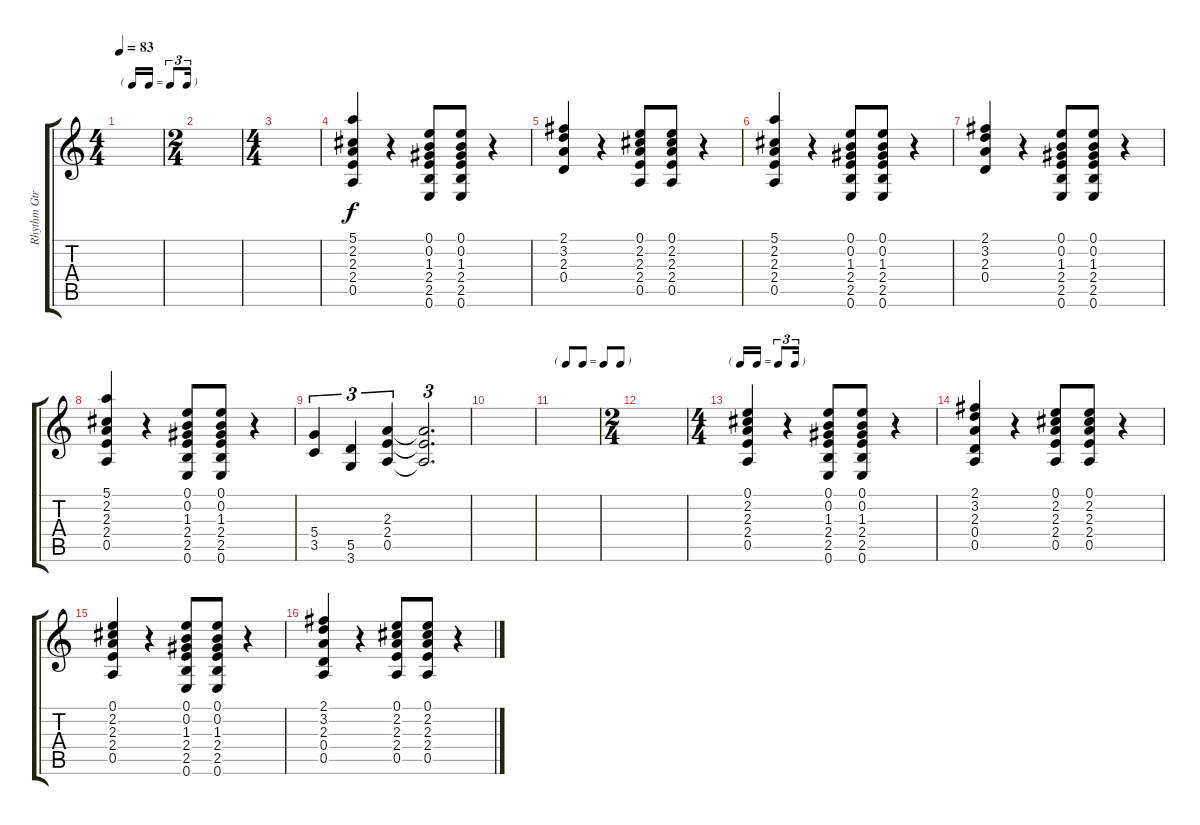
\track ("Rhythm Gtr" "Rhythm Gtr") {instrument overdrivenguitar}
\staff {score tabs}
\tuning (E4 B3 G3 D3 A2 E2) {hide}
\ts (4 4)
\tf triplet16th
\tempo 83
\clef g2
\ks c
|
\ts (2 4)
|
\ts (4 4)
|
(5.1 2.2 2.3 2.4 0.5).4 r.4 (0.1 0.2 1.3 2.4 2.5 0.6).8 (0.1 0.2 1.3 2.4 2.5 0.6).8 r.4 |
(2.1 3.2 2.3 0.4).4 r.4 (0.1 2.2 2.3 2.4 0.5).8 (0.1 2.2 2.3 2.4 0.5).8 r.4 |
(5.1 2.2 2.3 2.4 0.5).4 r.4 (0.1 0.2 1.3 2.4 2.5 0.6).8 (0.1 0.2 1.3 2.4 2.5 0.6).8 r.4 |
(2.1 3.2 2.3 0.4).4 r.4 (0.1 0.2 1.3 2.4 2.5 0.6).8 (0.1 0.2 1.3 2.4 2.5 0.6).8 r.4 |
(5.1 2.2 2.3 2.4 0.5).4 r.4 (0.1 0.2 1.3 2.4 2.5 0.6).8 (0.1 0.2 1.3 2.4 2.5 0.6).8 r.4 |
(5.4 3.5).4{tu (3 2)} (5.5 3.6).4{tu (3 2)} (2.3 2.4 0.5).4{tu (3 2)} (2.3{t} 2.4{t} 0.5{t}).2{d tu (3 2)} |
|
\tf none
|
\ts (2 4)
|
\ts (4 4)
\tf triplet16th
(0.1 2.2 2.3 2.4 0.5).4 r.4 (0.1 0.2 1.3 2.4 2.5 0.6).8 (0.1 0.2 1.3 2.4 2.5 0.6).8 r.4 |
(2.1 3.2 2.3 0.4 0.5).4 r.4 (0.1 2.2 2.3 2.4 0.5).8 (0.1 2.2 2.3 2.4 0.5).8 r.4 |
(0.1 2.2 2.3 2.4 0.5).4 r.4 (0.1 0.2 1.3 2.4 2.5 0.6).8 (0.1 0.2 1.3 2.4 2.5 0.6).8 r.4 |
(2.1 3.2 2.3 0.4 0.5).4 r.4 (0.1 2.2 2.3 2.4 0.5).8 (0.1 2.2 2.3 2.4 0.5).8 r.4
